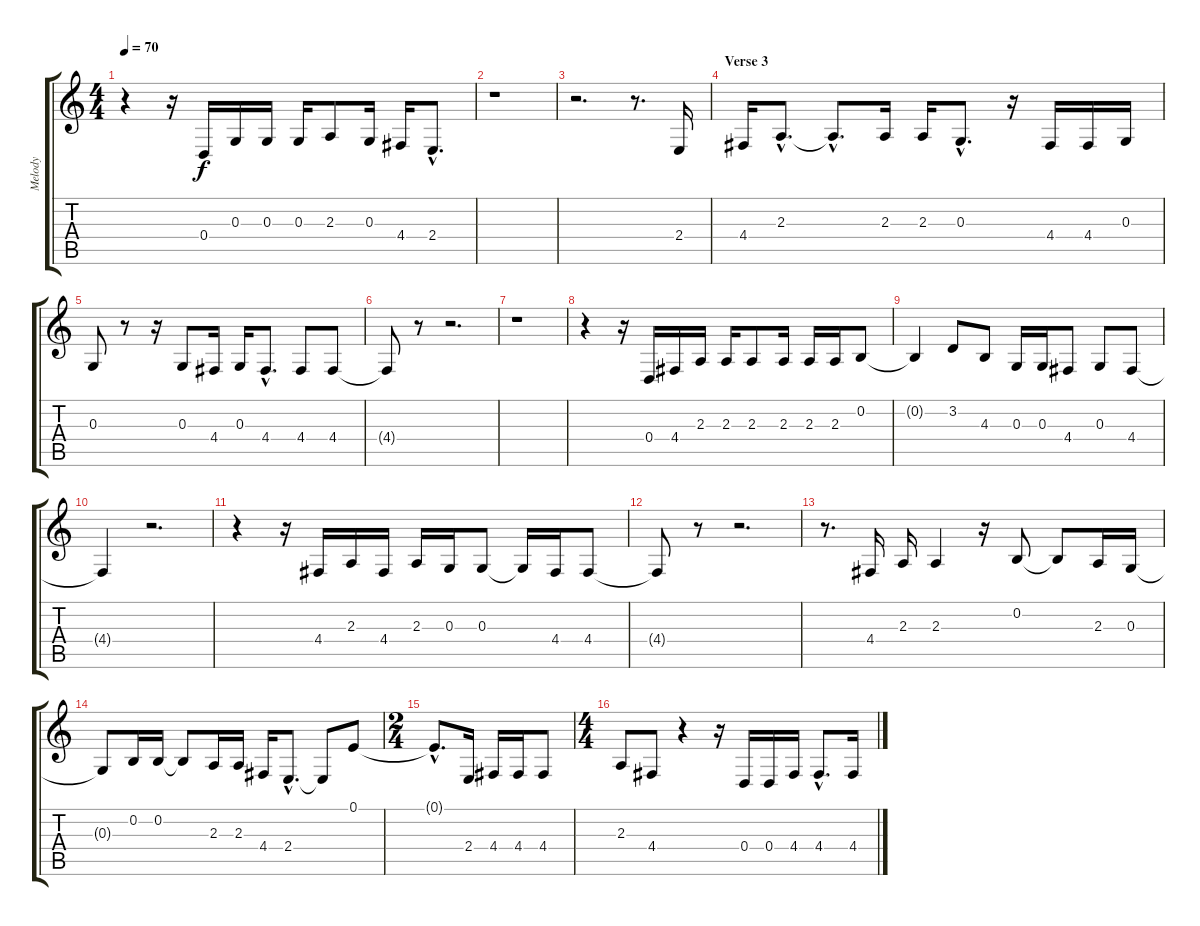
\track ("Melody" "Melody") {instrument vibraphone}
\staff {score tabs}
\tuning (E4 B3 G3 D3 A2 E2) {hide}
\ts (4 4)
\tempo 70
\clef g2
\ks c
r.4{dy f} r.16 0.4.16 0.3.16 0.3.16 0.3.16 2.3.8 0.3.16 4.4.16 2.4{hac}.8{d} |
r.1 |
r.2{d} r.8{d} 2.4.16 |
\section ("" "Verse 3")
4.4.16 2.3{hac}.8{d} 2.3{hac t}.8{d} 2.3.16 2.3.16 0.3{hac}.8{d} r.16 4.4.16 4.4.16 0.3.16 |
0.3.8 r.8 r.16 0.3.8 4.4.16 0.3.16 4.4{hac}.8{d} 4.4.8 4.4.8 |
4.4{t}.8 r.8 r.2{d} |
r.1 |
r.4 r.16 0.4.16 4.4.16 2.3.16 2.3.16 2.3.8 2.3.16 2.3.16 2.3.16 0.2.8 |
0.2{t}.4 3.2.8 4.3.8 0.3.16 0.3.16 4.4.8 0.3.8 4.4.8 |
4.4{t}.4 r.2{d} |
r.4 r.16 4.4.16 2.3.16 4.4.16 2.3.16 0.3.16 0.3.8 0.3{t}.16 4.4.16 4.4.8 |
4.4{t}.8 r.8 r.2{d} |
r.8{d} 4.4.16 2.3.16 2.3.4 r.16 0.2.8 0.2{t}.8 2.3.16 0.3.16 |
0.3{t}.8 0.2.16 0.2.16 0.2{t}.8 2.3.16 2.3.16 4.4.16 2.4{hac}.8{d} 2.4{t}.8 0.1.8 |
\ts (2 4)
0.1{hac t}.8{d} 2.4.16 4.4.16 4.4.16 4.4.8 |
\ts (4 4)
2.3.8 4.4.8 r.4 r.16 0.4.16 0.4.16 4.4.16 4.4{hac}.8{d} 4.4.16
